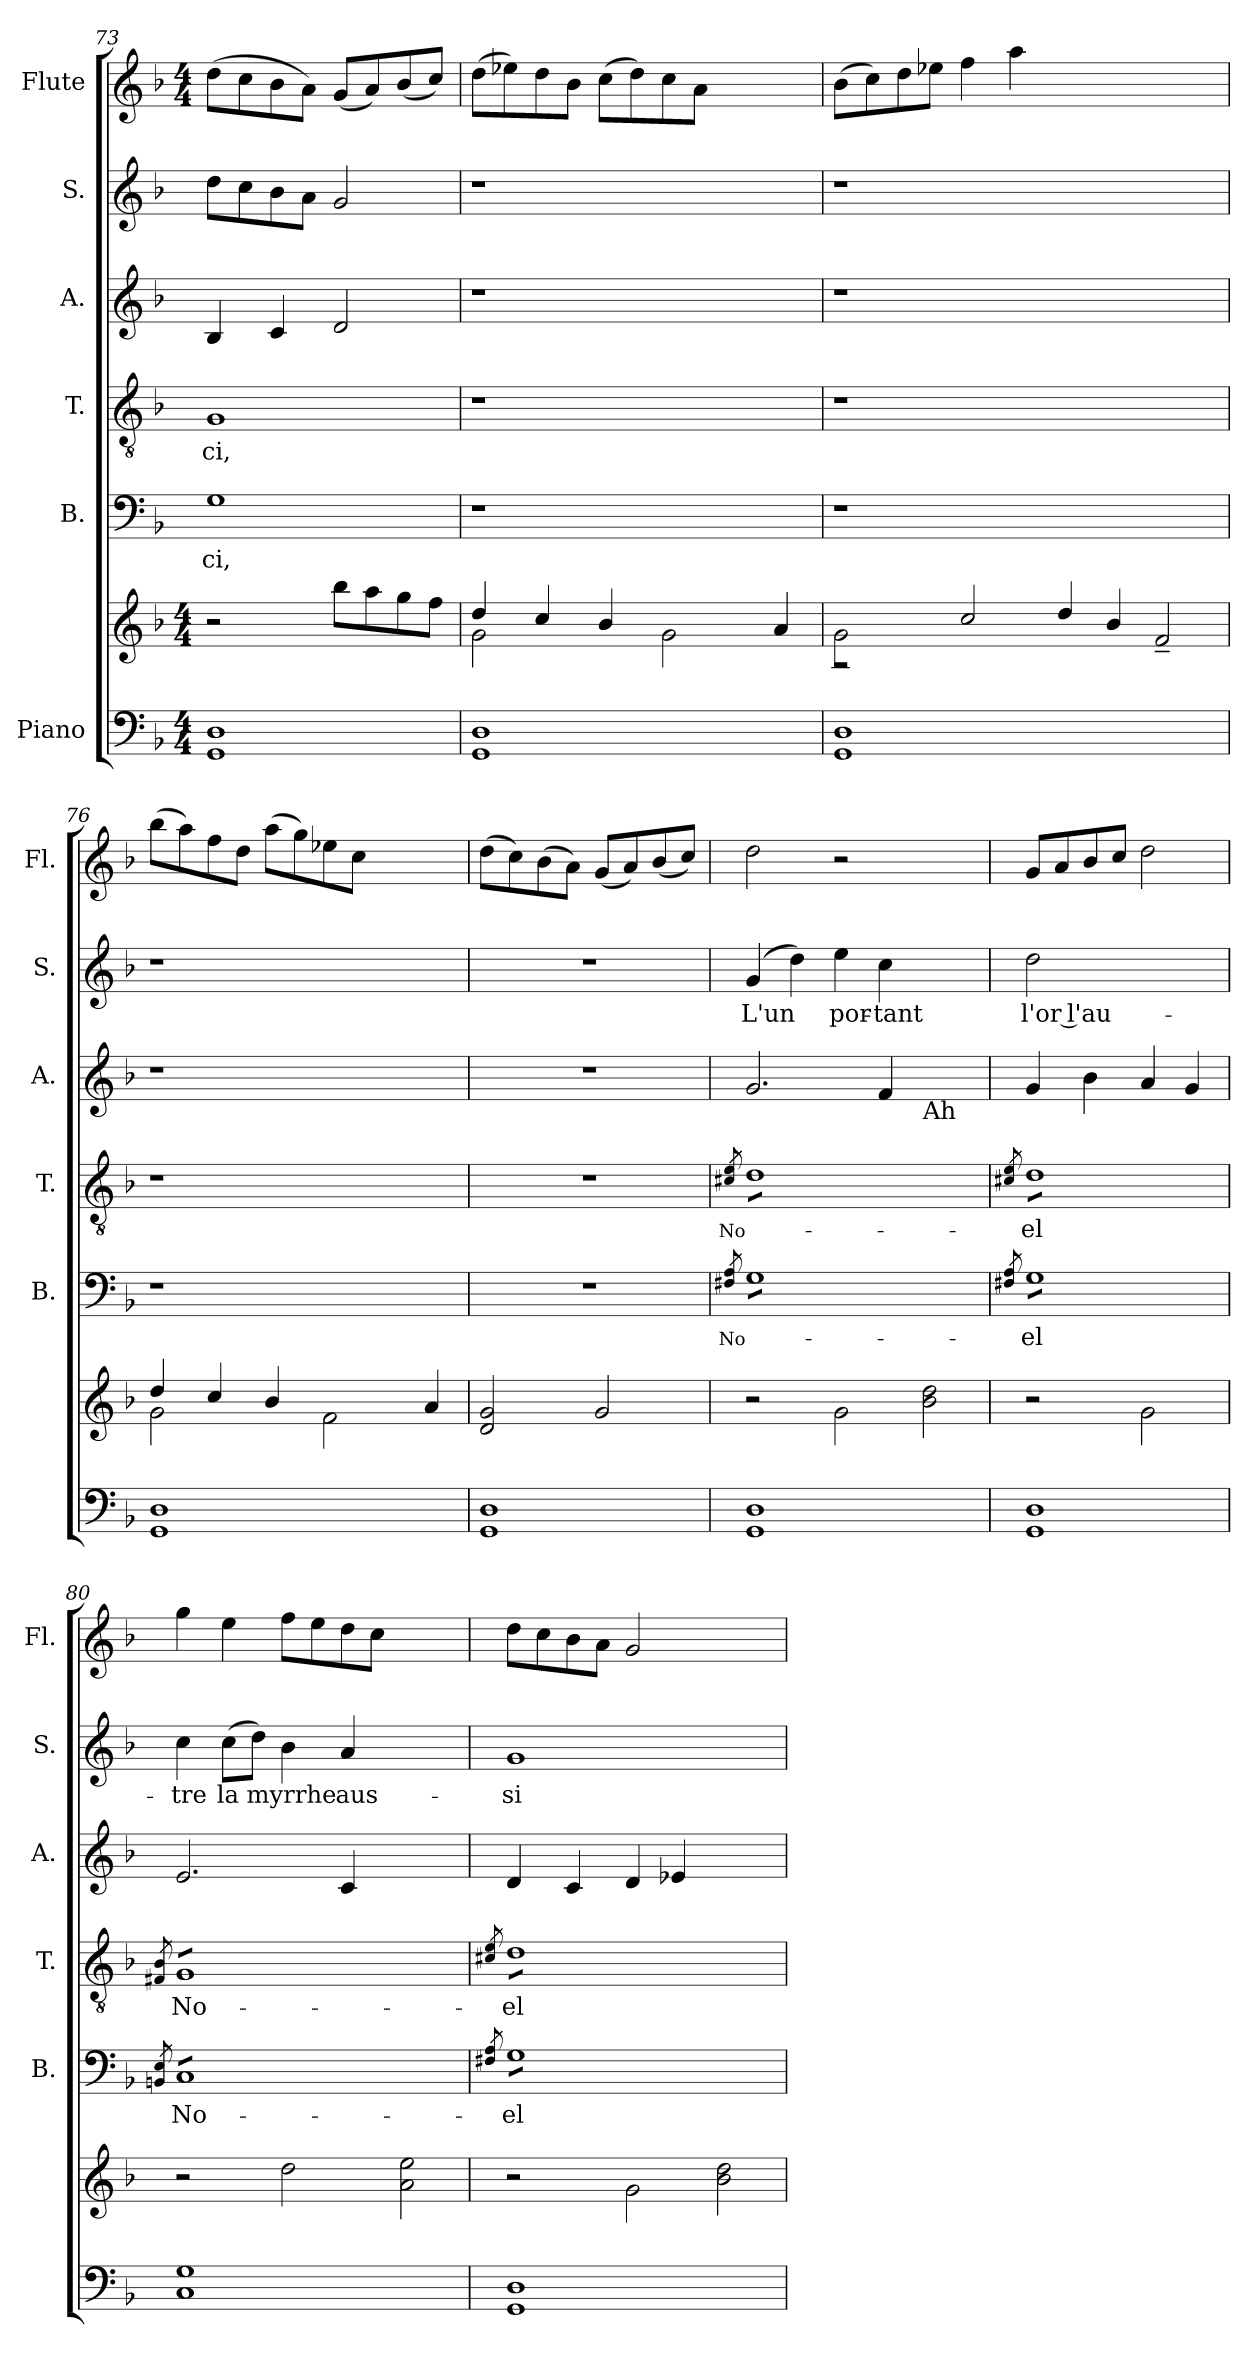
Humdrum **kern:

**kern	**kern	**kern	**text	**kern	**text	**kern	**kern	**text	**kern
*part6	*part6	*part5	*part5	*part4	*part4	*part3	*part2	*part2	*part1
*staff7	*staff6	*staff5	*staff5	*staff4	*staff4	*staff3	*staff2	*staff2	*staff1
*I"Piano	*	*I"B.	*	*I"T.	*	*I"A.	*I"S.	*	*I"Flute
*	*	*I'B.	*	*I'T.	*	*I'A.	*I'S.	*	*I'Fl.
*clefF4	*clefG2	*clefF4	*	*clefGv2	*	*clefG2	*clefG2	*	*clefG2
*k[b-]	*k[b-]	*k[b-]	*	*k[b-]	*	*k[b-]	*k[b-]	*	*k[b-]
*F:	*F:	*F:	*	*F:	*	*F:	*F:	*	*F:
*M4/4	*M4/4	*	*	*	*	*	*	*	*M4/4
=73	=73	=73	=73	=73	=73	=73	=73	=73	=73
!	!	!	!LO:LY:b:cj	!	!LO:LY:b:cj	!	!	!	!
1D 1GG	2r	1G	-ci,	1G	-ci,	4B-/	8dd\L	.	(>8dd\L
.	.	.	.	.	.	.	8cc\	.	8cc\
.	.	.	.	.	.	4c/	8b-\	.	8b-\
.	.	.	.	.	.	.	8a\J	.	8a\J)
.	8bb-\L	.	.	.	.	2d/	2g/	.	(<8g/L
.	8aa\	.	.	.	.	.	.	.	8a/)
.	8gg\	.	.	.	.	.	.	.	(<8b-/
.	8ff\J	.	.	.	.	.	.	.	8cc/J)
=74	=74	=74	=74	=74	=74	=74	=74	=74	=74
*	*^	*	*	*	*	*	*	*	*
1GG 1D	4dd/	2g\	1r	.	1r	.	1r	1r	.	(>8dd\L
.	.	.	.	.	.	.	.	.	.	8ee-X\)
.	4cc/	.	.	.	.	.	.	.	.	8dd\
.	.	.	.	.	.	.	.	.	.	8b-\J
.	1ryy	4b-/	.	.	.	.	.	.	.	(>8cc\L
.	.	.	.	.	.	.	.	.	.	8dd\)
.	.	2g\	.	.	.	.	.	.	.	8cc\
.	.	.	.	.	.	.	.	.	.	8a\J
2ryy	.	.	2ryy	.	2ryy	.	2ryy	2ryy	.	2ryy
.	.	4a/	.	.	.	.	.	.	.	.
!!LO:LB:g=z
=75	=75	=75	=75	=75	=75	=75	=75	=75	=75	=75
1D 1GG	2g\	2r	1r	.	1r	.	1r	1r	.	(>8b-\L
.	.	.	.	.	.	.	.	.	.	8cc\)
.	.	.	.	.	.	.	.	.	.	8dd\
.	.	.	.	.	.	.	.	.	.	8ee-X\J
.	2cc/	1.ryy	.	.	.	.	.	.	.	4ff\
.	.	.	.	.	.	.	.	.	.	4aa\
1ryy	4dd/	.	1ryy	.	1ryy	.	1ryy	1ryy	.	1ryy
.	4b-/	.	.	.	.	.	.	.	.	.
.	2f~</	.	.	.	.	.	.	.	.	.
=76	=76	=76	=76	=76	=76	=76	=76	=76	=76	=76
1GG 1D	4dd/	2g\	1r	.	1r	.	1r	1r	.	(>8bb-\L
.	.	.	.	.	.	.	.	.	.	8aa\)
.	4cc/	.	.	.	.	.	.	.	.	8ff\
.	.	.	.	.	.	.	.	.	.	8dd\J
.	1ryy	4b-/	.	.	.	.	.	.	.	(>8aa\L
.	.	.	.	.	.	.	.	.	.	8gg\)
.	.	2f\	.	.	.	.	.	.	.	8ee-X\
.	.	.	.	.	.	.	.	.	.	8cc\J
2ryy	.	.	2ryy	.	2ryy	.	2ryy	2ryy	.	2ryy
.	.	4a/	.	.	.	.	.	.	.	.
*	*v	*v	*	*	*	*	*	*	*	*
=77	=77	=77	=77	=77	=77	=77	=77	=77	=77
1GG 1D	2d/ 2g/	1r	.	1r	.	1r	1r	.	(>8dd\L
.	.	.	.	.	.	.	.	.	8cc\)
.	.	.	.	.	.	.	.	.	(>8b-\
.	.	.	.	.	.	.	.	.	8a\J)
.	2g/	.	.	.	.	.	.	.	(<8g/L
.	.	.	.	.	.	.	.	.	8a/)
.	.	.	.	.	.	.	.	.	(<8b-/
.	.	.	.	.	.	.	.	.	8cc/J)
=78	=78	=78	=78	=78	=78	=78	=78	=78	=78
!	!	!	!LO:LY:b	!	!LO:LY:b	!	!	!	!
.	.	8qF#X/ 8qA/	No-	8qc#X/ 8qe/	No-	.	.	.	.
!	!	!	!	!	!	!	!	!LO:LY:b:cj	!
*	*	*tremolo	*	*	*	*	*	*	*
*	*	*	*	*tremolo	*	*	*	*	*
1GG 1D	2r	8GL	.	8dL	.	2.g/	(<4g/	L'un	2dd\
.	.	8G	.	8d	.	.	.	.	.
.	.	8G	.	8d	.	.	4dd\)	.	.
.	.	8G	.	8d	.	.	.	.	.
!	!	!	!	!	!	!	!	!LO:LY:b:cj	!
.	2g\	8G	.	8d	.	.	4ee\	por-	2r
.	.	8G	.	8d	.	.	.	.	.
!	!	!	!	!	!	!	!	!LO:LY:b:cj	!
.	.	8G	.	8d	.	4f/	4cc\	-tant	.
.	.	8GJ	.	8dJ	.	.	.	.	.
*	*	*	*	*Xtremolo	*	*	*	*	*
*	*	*Xtremolo	*	*	*	*	*	*	*
!	!	!	!	!	!	!LO:TX:b:t=Ah	!	!	!
2ryy	2b-\ 2dd\	2ryy	.	2ryy	.	2ryy	2ryy	.	2ryy
=79	=79	=79	=79	=79	=79	=79	=79	=79	=79
.	.	8qF#X/ 8qA/	.	8qc#X/ 8qe/	.	.	.	.	.
!	!	!	!LO:LY:b:rj	!	!LO:LY:b:rj	!	!	!LO:LY:b:cj	!
*	*	*tremolo	*	*	*	*	*	*	*
*	*	*	*	*tremolo	*	*	*	*	*
1GG 1D	2r	8GL	-el	8dL	-el	4g/	2dd\	l'or l'au-	8g/L
.	.	8G	.	8d	.	.	.	.	8a/
.	.	8G	.	8d	.	4b-\	.	.	8b-/
.	.	8G	.	8d	.	.	.	.	8cc/J
.	2g\	8G	.	8d	.	4a/	2ryy	.	2dd\
.	.	8G	.	8d	.	.	.	.	.
.	.	8G	.	8d	.	4g/	.	.	.
.	.	8GJ	.	8dJ	.	.	.	.	.
*	*	*	*	*Xtremolo	*	*	*	*	*
*	*	*Xtremolo	*	*	*	*	*	*	*
!!LO:PB:g=z
=80	=80	=80	=80	=80	=80	=80	=80	=80	=80
.	.	8qBBn/ 8qE/	.	8qF#X/ 8qB-/	.	.	.	.	.
!	!	!	!LO:LY:b:cj	!	!LO:LY:b:cj	!	!	!LO:LY:b:cj	!
*	*	*tremolo	*	*	*	*	*	*	*
*	*	*	*	*tremolo	*	*	*	*	*
1C 1G	2r	8CL	No-	8GL	No-	2.e/	4cc\	-tre	4gg\
.	.	8C	.	8G	.	.	.	.	.
!	!	!	!	!	!	!	!	!LO:LY:b:cj	!
.	.	8C	.	8G	.	.	(>8cc\L	la	4ee\
!	!	!	!	!	!	!	!	!LO:LY:b	!
.	.	8C	.	8G	.	.	8dd\J)	myrrhe	.
.	2dd\	8C	.	8G	.	.	4b-\	.	8ff\L
.	.	8C	.	8G	.	.	.	.	8ee\
!	!	!	!	!	!	!	!	!LO:LY:b:cj	!
.	.	8C	.	8G	.	4c/	4a/	aus-	8dd\
.	.	8CJ	.	8GJ	.	.	.	.	8cc\J
*	*	*	*	*Xtremolo	*	*	*	*	*
*	*	*Xtremolo	*	*	*	*	*	*	*
2ryy	2a\ 2ee\	2ryy	.	2ryy	.	2ryy	2ryy	.	2ryy
=81	=81	=81	=81	=81	=81	=81	=81	=81	=81
.	.	8qF#X/ 8qA/	.	8qc#X/ 8qe/	.	.	.	.	.
!	!	!	!LO:LY:b:rj	!	!LO:LY:b:rj	!	!	!LO:LY:b:cj	!
*	*	*tremolo	*	*	*	*	*	*	*
*	*	*	*	*tremolo	*	*	*	*	*
1GG 1D	2r	8GL	-el	8dL	-el	4d/	1g	-si	8dd\L
.	.	8G	.	8d	.	.	.	.	8cc\
.	.	8G	.	8d	.	4c/	.	.	8b-\
.	.	8G	.	8d	.	.	.	.	8a\J
.	2g\	8G	.	8d	.	4d/	.	.	2g/
.	.	8G	.	8d	.	.	.	.	.
.	.	8G	.	8d	.	4e-X/	.	.	.
.	.	8GJ	.	8dJ	.	.	.	.	.
*	*	*	*	*Xtremolo	*	*	*	*	*
*	*	*Xtremolo	*	*	*	*	*	*	*
2ryy	2b-\ 2dd\	2ryy	.	2ryy	.	2ryy	2ryy	.	2ryy
=	=	=	=	=	=	=	=	=	=
*-	*-	*-	*-	*-	*-	*-	*-	*-	*-
